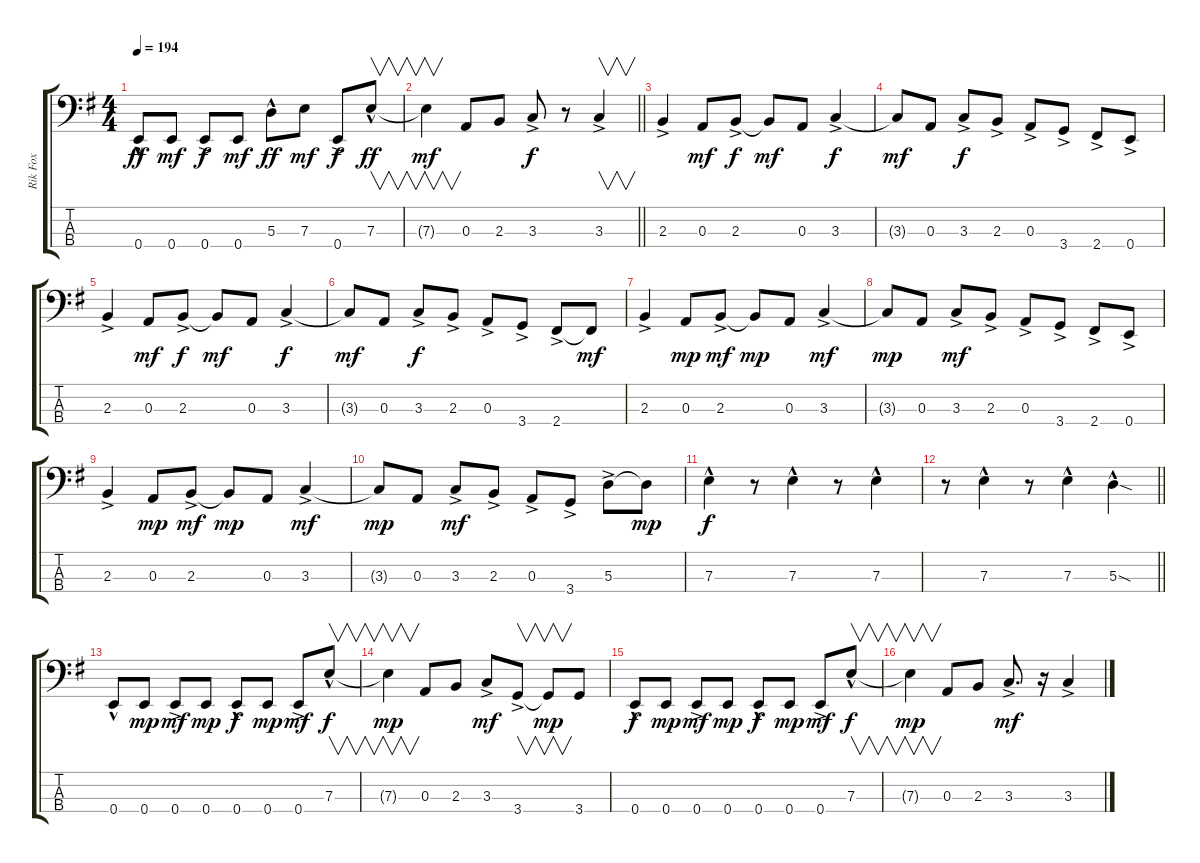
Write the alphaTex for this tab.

\track ("Rik Fox" "Rik Fox") {instrument electricbassfinger}
\staff {score tabs}
\tuning (G2 D2 A1 E1) {hide}
\ts (4 4)
\tempo 194
\clef f4
\ks g
0.4{hac}.8{dy ff} 0.4.8{dy mf} 0.4{ac}.8{dy f} 0.4.8{dy mf} 5.3{hac}.8{dy ff} 7.3.8{dy mf} 0.4{ac}.8{dy f} 7.3{hac}.8{v dy ff} |
\barLineRight lightlight
7.3{t}.4{v dy mf} 0.3.8 2.3.8 3.3{ac}.8{dy f} r.8 3.3{ac}.4{v} |
2.3{ac}.4 0.3.8{dy mf} 2.3{ac}.8{dy f} 2.3{t}.8{dy mf} 0.3.8 3.3{ac}.4{dy f} |
3.3{t}.8{dy mf} 0.3.8 3.3{ac}.8{dy f} 2.3{ac}.8 0.3{ac}.8 3.4{ac}.8 2.4{ac}.8 0.4{ac}.8 |
2.3{ac}.4 0.3.8{dy mf} 2.3{ac}.8{dy f} 2.3{t}.8{dy mf} 0.3.8 3.3{ac}.4{dy f} |
3.3{t}.8{dy mf} 0.3.8 3.3{ac}.8{dy f} 2.3{ac}.8 0.3{ac}.8 3.4{ac}.8 2.4{ac}.8 2.4{t}.8{dy mf} |
2.3{ac}.4 0.3.8{dy mp} 2.3{ac}.8{dy mf} 2.3{t}.8{dy mp} 0.3.8 3.3{ac}.4{dy mf} |
3.3{t}.8{dy mp} 0.3.8 3.3{ac}.8{dy mf} 2.3{ac}.8 0.3{ac}.8 3.4{ac}.8 2.4{ac}.8 0.4{ac}.8 |
2.3{ac}.4 0.3.8{dy mp} 2.3{ac}.8{dy mf} 2.3{t}.8{dy mp} 0.3.8 3.3{ac}.4{dy mf} |
3.3{t}.8{dy mp} 0.3.8 3.3{ac}.8{dy mf} 2.3{ac}.8 0.3{ac}.8 3.4{ac}.8 5.3{ac}.8 5.3{t}.8{dy mp} |
7.3{hac}.4{dy f} r.8 7.3{hac}.4 r.8 7.3{hac}.4 |
\barLineRight lightlight
r.8 7.3{hac}.4 r.8 7.3{hac}.4 5.3{sod hac}.4 |
0.4{hac}.8 0.4.8{dy mp} 0.4{ac}.8{dy mf} 0.4.8{dy mp} 0.4{hac}.8{dy f} 0.4.8{dy mp} 0.4{ac}.8{dy mf} 7.3{hac}.8{v dy f} |
7.3{t}.4{v dy mp} 0.3.8 2.3.8 3.3{ac}.8{dy mf} 3.4{ac}.8{v} 3.4{t}.8{v dy mp} 3.4.8 |
0.4{hac}.8{dy f} 0.4.8{dy mp} 0.4{ac}.8{dy mf} 0.4.8{dy mp} 0.4{hac}.8{dy f} 0.4.8{dy mp} 0.4{ac}.8{dy mf} 7.3{hac}.8{v dy f} |
7.3{t}.4{v dy mp} 0.3.8 2.3.8 3.3{ac}.8{d dy mf} r.16 3.3{ac}.4
